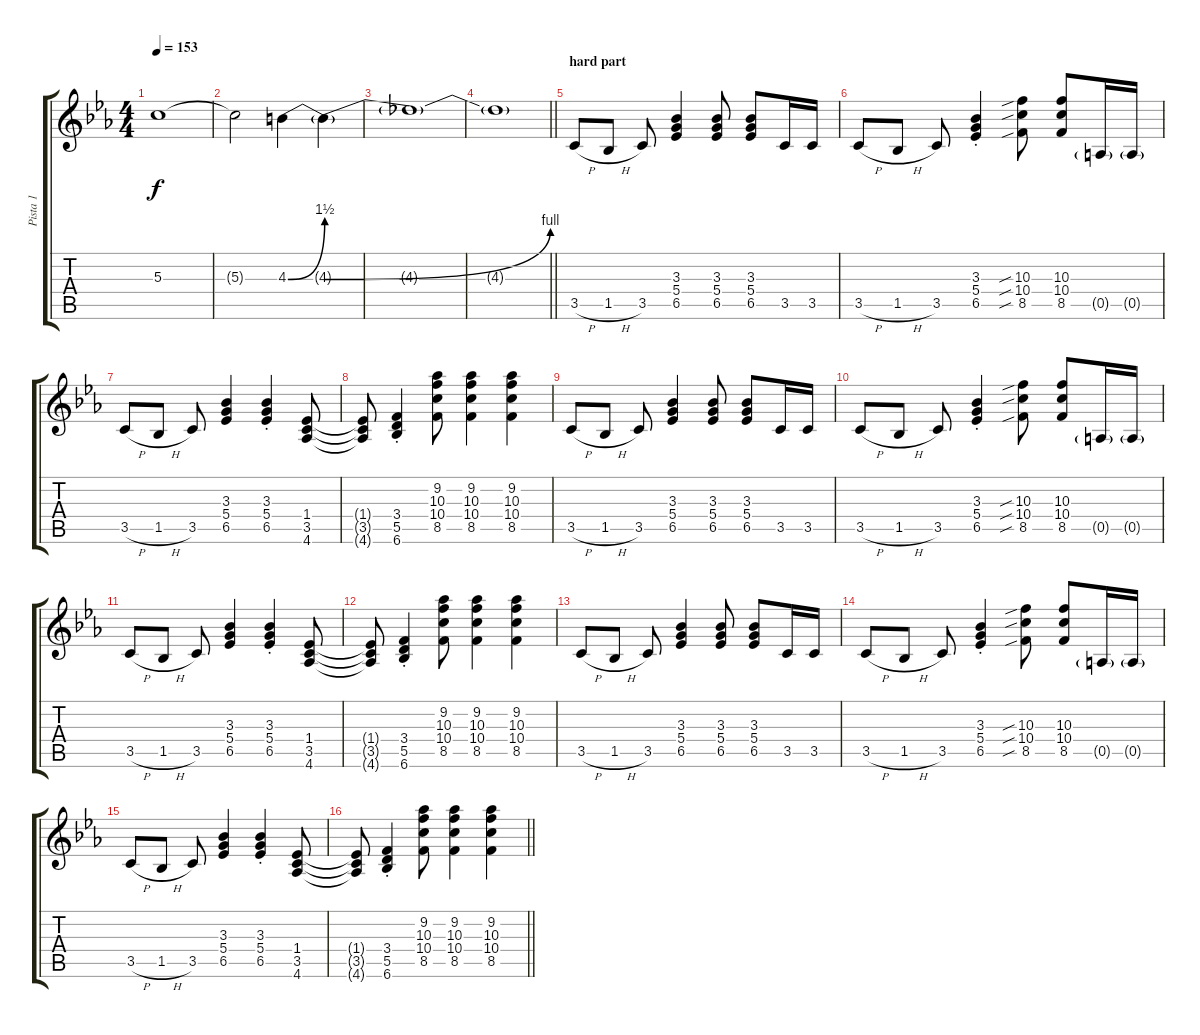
\track ("Pista 1" "Pista 1") {instrument electricguitarclean}
\staff {score tabs}
\tuning (E4 B3 G3 D3 A2 E2) {hide}
\ts (4 4)
\tempo 153
\clef g2
\ks eb
5.3{t}.1{dy f} |
5.3{t}.2 4.3{be (bend 0 0 60 6)}.4 4.3{be (bend 0 0 60 4) t}.4 |
4.3{t}.1 |
\barLineRight lightlight
4.3{t}.1 |
\section ("" "hard part")
3.5{h}.8{volume 13 instrument electricguitarclean} 1.5{h}.8 3.5.8 (3.3 5.4 6.5).4 (3.3 5.4 6.5).8 (3.3 5.4 6.5).8 3.5.16 3.5.16 |
3.5{h}.8 1.5{h}.8 3.5.8 (3.3{st} 5.4{st} 6.5{st}).4 (10.3{sib} 10.4{sib} 8.5{sib}).8 (10.3 10.4 8.5).8 0.5{g}.16 0.5{g}.16 |
3.5{h}.8 1.5{h}.8 3.5.8 (3.3 5.4 6.5).4 (3.3{st} 5.4{st} 6.5{st}).4 (1.4 3.5 4.6).8 |
(1.4{t} 3.5{t} 4.6{t}).8 (3.4{st} 5.5{st} 6.6{st}).4 (9.2 10.3 10.4 8.5).8 (9.2 10.3 10.4 8.5).4 (9.2 10.3 10.4 8.5).4 |
3.5{h}.8 1.5{h}.8 3.5.8 (3.3 5.4 6.5).4 (3.3 5.4 6.5).8 (3.3 5.4 6.5).8 3.5.16 3.5.16 |
3.5{h}.8 1.5{h}.8 3.5.8 (3.3{st} 5.4{st} 6.5{st}).4 (10.3{sib} 10.4{sib} 8.5{sib}).8 (10.3 10.4 8.5).8 0.5{g}.16 0.5{g}.16 |
3.5{h}.8 1.5{h}.8 3.5.8 (3.3 5.4 6.5).4 (3.3{st} 5.4{st} 6.5{st}).4 (1.4 3.5 4.6).8 |
(1.4{t} 3.5{t} 4.6{t}).8 (3.4{st} 5.5{st} 6.6{st}).4 (9.2 10.3 10.4 8.5).8 (9.2 10.3 10.4 8.5).4 (9.2 10.3 10.4 8.5).4 |
3.5{h}.8 1.5{h}.8 3.5.8 (3.3 5.4 6.5).4 (3.3 5.4 6.5).8 (3.3 5.4 6.5).8 3.5.16 3.5.16 |
3.5{h}.8 1.5{h}.8 3.5.8 (3.3{st} 5.4{st} 6.5{st}).4 (10.3{sib} 10.4{sib} 8.5{sib}).8 (10.3 10.4 8.5).8 0.5{g}.16 0.5{g}.16 |
3.5{h}.8 1.5{h}.8 3.5.8 (3.3 5.4 6.5).4 (3.3{st} 5.4{st} 6.5{st}).4 (1.4 3.5 4.6).8 |
\barLineRight lightlight
(1.4{t} 3.5{t} 4.6{t}).8 (3.4{st} 5.5{st} 6.6{st}).4 (9.2 10.3 10.4 8.5).8 (9.2 10.3 10.4 8.5).4 (9.2 10.3 10.4 8.5).4
